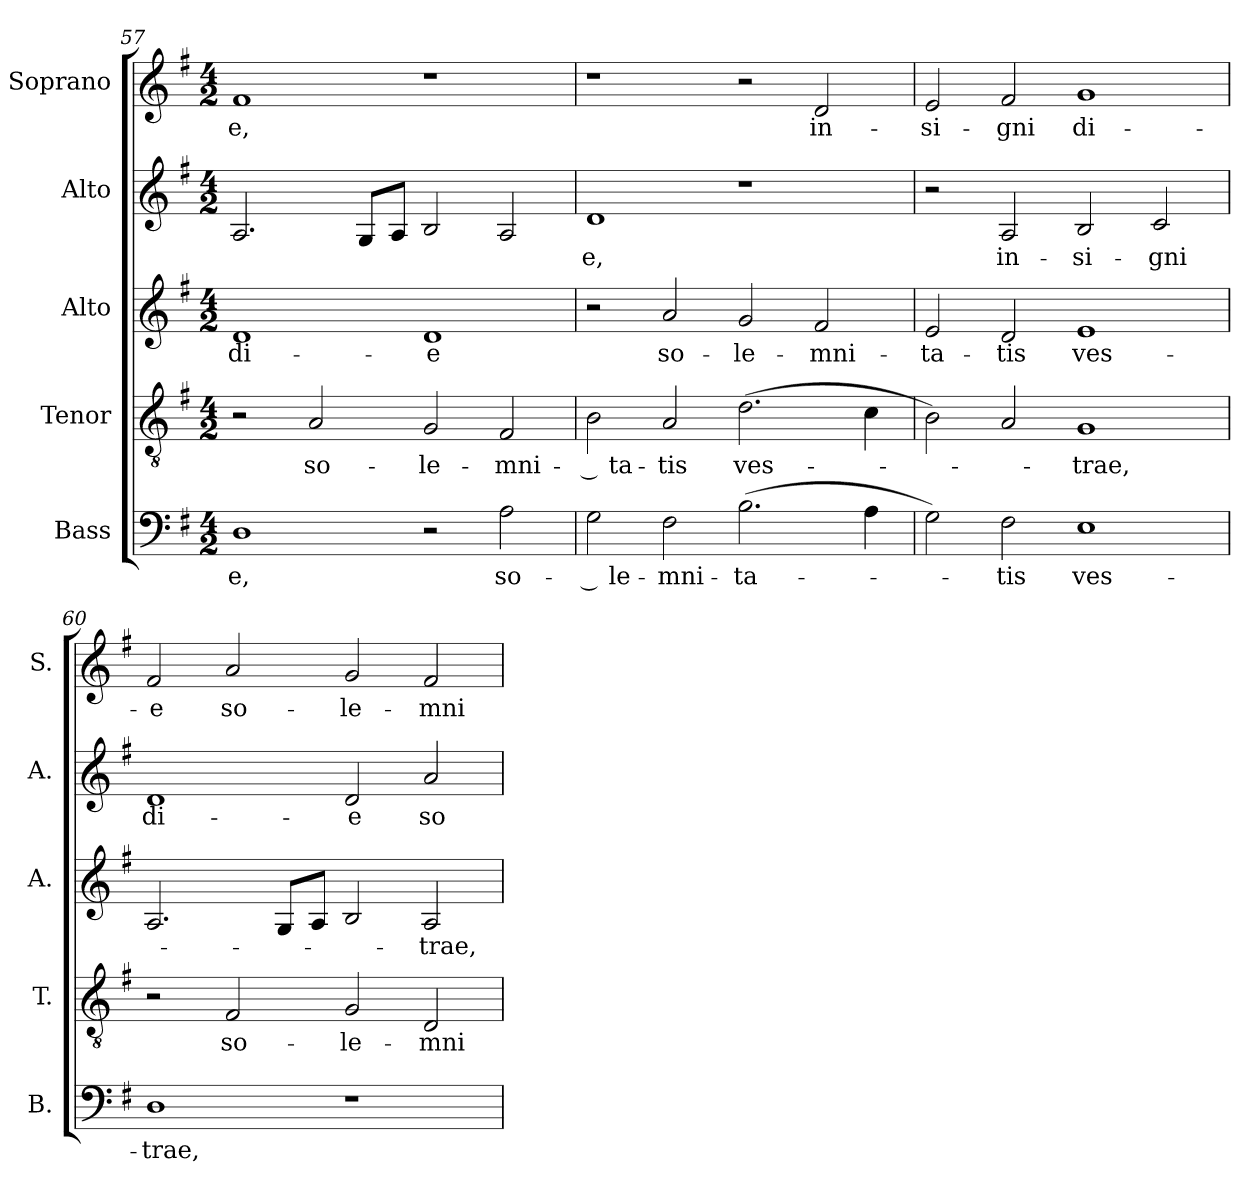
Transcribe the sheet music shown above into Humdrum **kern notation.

**kern	**text	**kern	**text	**kern	**text	**kern	**text	**kern	**text
*part5	*part5	*part4	*part4	*part3	*part3	*part2	*part2	*part1	*part1
*staff5	*staff5	*staff4	*staff4	*staff3	*staff3	*staff2	*staff2	*staff1	*staff1
*I"Bass	*	*I"Tenor	*	*I"Alto	*	*I"Alto	*	*I"Soprano	*
*I'B.	*	*I'T.	*	*I'A.	*	*I'A.	*	*I'S.	*
*clefF4	*	*clefGv2	*	*clefG2	*	*clefG2	*	*clefG2	*
*	*	*ITrd7c12	*	*	*	*	*	*	*
*k[f#]	*	*k[f#]	*	*k[f#]	*	*k[f#]	*	*k[f#]	*
*G:	*	*G:	*	*G:	*	*G:	*	*G:	*
*M4/2	*	*M4/2	*	*M4/2	*	*M4/2	*	*M4/2	*
=57	=57	=57	=57	=57	=57	=57	=57	=57	=57
!	!LO:LY:b:color=#000000	!	!	!	!	!	!	!	!
!	!	!	!	!	!LO:LY:b:color=#000000	!	!	!	!
!	!	!	!	!	!	!	!	!	!LO:LY:b:color=#000000
1Di	-e,	2r	.	1di	di-	2.Ai/	.	1f#i	-e,
!	!	!	!LO:LY:b:color=#000000	!	!	!	!	!	!
.	.	2AAi/	so-	.	.	.	.	.	.
.	.	.	.	.	.	8Gi/L	.	.	.
.	.	.	.	.	.	8Ai/J	.	.	.
!	!	!	!LO:LY:b:color=#000000	!	!	!	!	!	!
!	!	!	!	!	!LO:LY:b:color=#000000	!	!	!	!
2r	.	2GGi/	-le-	1di	-e	2Bi/	.	1r	.
!	!LO:LY:b:color=#000000	!	!	!	!	!	!	!	!
!	!	!	!LO:LY:b:color=#000000	!	!	!	!	!	!
2Ai\	so-	2FF#i/	-mni-	.	.	2Ai/	.	.	.
!!LO:PB:g=z
=58	=58	=58	=58	=58	=58	=58	=58	=58	=58
!	!LO:LY:b:color=#000000	!	!	!	!	!	!	!	!
!	!	!	!LO:LY:b:color=#000000	!	!	!	!	!	!
!	!	!	!	!	!	!	!LO:LY:b:color=#000000	!	!
2Gi\	-­ le-	2BBi\	-­ ta-	2r	.	1di	-e,	1r	.
!	!LO:LY:b:color=#000000	!	!	!	!	!	!	!	!
!	!	!	!LO:LY:b:color=#000000	!	!	!	!	!	!
!	!	!	!	!	!LO:LY:b:color=#000000	!	!	!	!
2F#i\	-mni-	2AAi/	-tis	2ai/	so-	.	.	.	.
!	!LO:LY:b:color=#000000	!	!	!	!	!	!	!	!
!	!	!	!LO:LY:b:color=#000000	!	!	!	!	!	!
!	!	!	!	!	!LO:LY:b:color=#000000	!	!	!	!
(2.Bi\	-ta-	(2.Di\	ves-	2gi/	-le-	1r	.	2r	.
!	!	!	!	!	!LO:LY:b:color=#000000	!	!	!	!
!	!	!	!	!	!	!	!	!	!LO:LY:b:color=#000000
.	.	.	.	2f#i/	-mni-	.	.	2di/	in-
4Ai\	.	4Ci\	.	.	.	.	.	.	.
=59	=59	=59	=59	=59	=59	=59	=59	=59	=59
!	!	!	!	!	!LO:LY:b:color=#000000	!	!	!	!
!	!	!	!	!	!	!	!	!	!LO:LY:b:color=#000000
2Gi\)	.	2BBi\)	.	2ei/	-ta-	2r	.	2ei/	-si-
!	!LO:LY:b:color=#000000	!	!	!	!	!	!	!	!
!	!	!	!	!	!LO:LY:b:color=#000000	!	!	!	!
!	!	!	!	!	!	!	!LO:LY:b:color=#000000	!	!
!	!	!	!	!	!	!	!	!	!LO:LY:b:color=#000000
2F#i\	-tis	2AAi/	.	2di/	-tis	2Ai/	in-	2f#i/	-gni
!	!LO:LY:b:color=#000000	!	!	!	!	!	!	!	!
!	!	!	!LO:LY:b:color=#000000	!	!	!	!	!	!
!	!	!	!	!	!LO:LY:b:color=#000000	!	!	!	!
!	!	!	!	!	!	!	!LO:LY:b:color=#000000	!	!
!	!	!	!	!	!	!	!	!	!LO:LY:b:color=#000000
1Ei	ves-	1GGi	-trae,	1ei	ves-	2Bi/	-si-	1gi	di-
!	!	!	!	!	!	!	!LO:LY:b:color=#000000	!	!
.	.	.	.	.	.	2ci/	-gni	.	.
=60	=60	=60	=60	=60	=60	=60	=60	=60	=60
!	!LO:LY:b:color=#000000	!	!	!	!	!	!	!	!
!	!	!	!	!	!	!	!LO:LY:b:color=#000000	!	!
!	!	!	!	!	!	!	!	!	!LO:LY:b:color=#000000
1Di	-trae,	2r	.	2.Ai/	.	1di	di-	2f#i/	-e
!	!	!	!LO:LY:b:color=#000000	!	!	!	!	!	!
!	!	!	!	!	!	!	!	!	!LO:LY:b:color=#000000
.	.	2FF#i/	so-	.	.	.	.	2ai/	so-
.	.	.	.	8Gi/L	.	.	.	.	.
.	.	.	.	8Ai/J	.	.	.	.	.
!	!	!	!LO:LY:b:color=#000000	!	!	!	!	!	!
!	!	!	!	!	!	!	!LO:LY:b:color=#000000	!	!
!	!	!	!	!	!	!	!	!	!LO:LY:b:color=#000000
1r	.	2GGi/	-le-	2Bi/	.	2di/	-e	2gi/	-le-
!	!	!	!LO:LY:b:color=#000000	!	!	!	!	!	!
!	!	!	!	!	!LO:LY:b:color=#000000	!	!	!	!
!	!	!	!	!	!	!	!LO:LY:b:color=#000000	!	!
!	!	!	!	!	!	!	!	!	!LO:LY:b:color=#000000
.	.	2DDi/	-mni-	2Ai/	-trae,	2ai/	so-	2f#i/	-mni-
=	=	=	=	=	=	=	=	=	=
*-	*-	*-	*-	*-	*-	*-	*-	*-	*-
